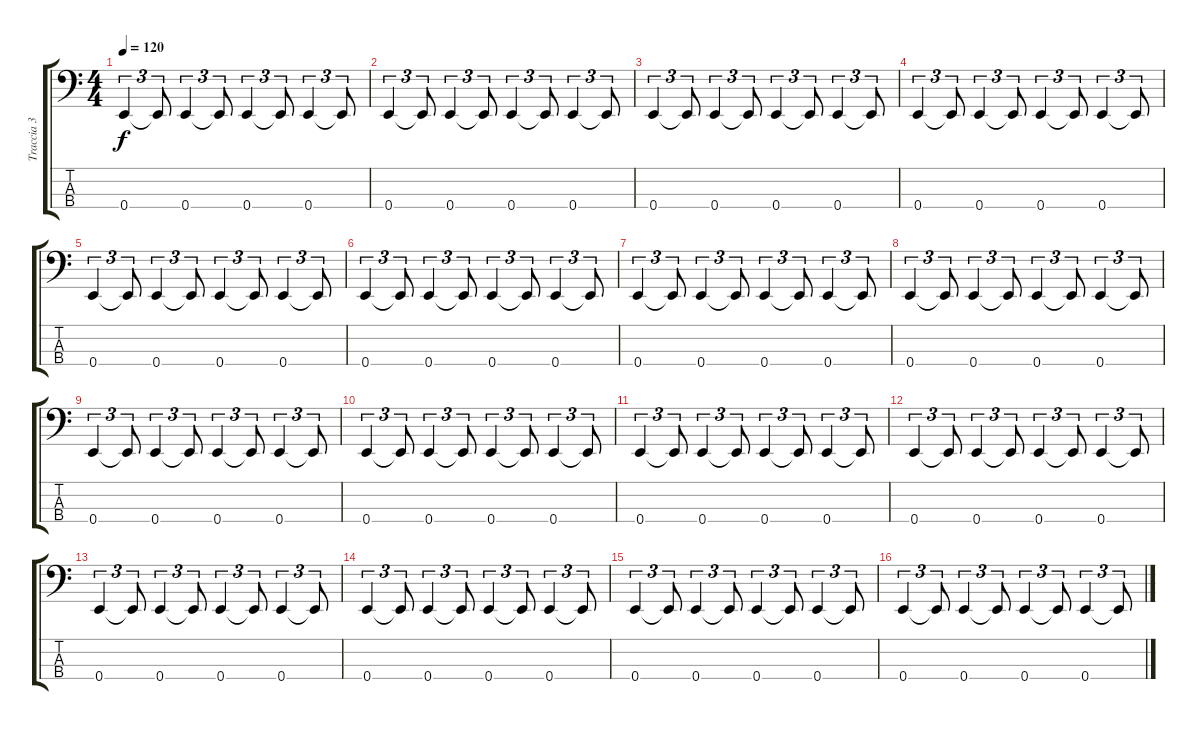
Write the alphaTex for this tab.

\track ("Traccia 3" "Traccia 3") {instrument electricbassfinger}
\staff {score tabs}
\tuning (G2 D2 A1 E1) {hide}
\ts (4 4)
\tempo 120
\clef f4
\ks c
0.4.4{tu (3 2) dy f} 0.4{t}.8{tu (3 2)} 0.4.4{tu (3 2)} 0.4{t}.8{tu (3 2)} 0.4.4{tu (3 2)} 0.4{t}.8{tu (3 2)} 0.4.4{tu (3 2)} 0.4{t}.8{tu (3 2)} |
0.4.4{tu (3 2)} 0.4{t}.8{tu (3 2)} 0.4.4{tu (3 2)} 0.4{t}.8{tu (3 2)} 0.4.4{tu (3 2)} 0.4{t}.8{tu (3 2)} 0.4.4{tu (3 2)} 0.4{t}.8{tu (3 2)} |
0.4.4{tu (3 2)} 0.4{t}.8{tu (3 2)} 0.4.4{tu (3 2)} 0.4{t}.8{tu (3 2)} 0.4.4{tu (3 2)} 0.4{t}.8{tu (3 2)} 0.4.4{tu (3 2)} 0.4{t}.8{tu (3 2)} |
0.4.4{tu (3 2)} 0.4{t}.8{tu (3 2)} 0.4.4{tu (3 2)} 0.4{t}.8{tu (3 2)} 0.4.4{tu (3 2)} 0.4{t}.8{tu (3 2)} 0.4.4{tu (3 2)} 0.4{t}.8{tu (3 2)} |
0.4.4{tu (3 2)} 0.4{t}.8{tu (3 2)} 0.4.4{tu (3 2)} 0.4{t}.8{tu (3 2)} 0.4.4{tu (3 2)} 0.4{t}.8{tu (3 2)} 0.4.4{tu (3 2)} 0.4{t}.8{tu (3 2)} |
0.4.4{tu (3 2)} 0.4{t}.8{tu (3 2)} 0.4.4{tu (3 2)} 0.4{t}.8{tu (3 2)} 0.4.4{tu (3 2)} 0.4{t}.8{tu (3 2)} 0.4.4{tu (3 2)} 0.4{t}.8{tu (3 2)} |
0.4.4{tu (3 2)} 0.4{t}.8{tu (3 2)} 0.4.4{tu (3 2)} 0.4{t}.8{tu (3 2)} 0.4.4{tu (3 2)} 0.4{t}.8{tu (3 2)} 0.4.4{tu (3 2)} 0.4{t}.8{tu (3 2)} |
0.4.4{tu (3 2)} 0.4{t}.8{tu (3 2)} 0.4.4{tu (3 2)} 0.4{t}.8{tu (3 2)} 0.4.4{tu (3 2)} 0.4{t}.8{tu (3 2)} 0.4.4{tu (3 2)} 0.4{t}.8{tu (3 2)} |
0.4.4{tu (3 2)} 0.4{t}.8{tu (3 2)} 0.4.4{tu (3 2)} 0.4{t}.8{tu (3 2)} 0.4.4{tu (3 2)} 0.4{t}.8{tu (3 2)} 0.4.4{tu (3 2)} 0.4{t}.8{tu (3 2)} |
0.4.4{tu (3 2)} 0.4{t}.8{tu (3 2)} 0.4.4{tu (3 2)} 0.4{t}.8{tu (3 2)} 0.4.4{tu (3 2)} 0.4{t}.8{tu (3 2)} 0.4.4{tu (3 2)} 0.4{t}.8{tu (3 2)} |
0.4.4{tu (3 2)} 0.4{t}.8{tu (3 2)} 0.4.4{tu (3 2)} 0.4{t}.8{tu (3 2)} 0.4.4{tu (3 2)} 0.4{t}.8{tu (3 2)} 0.4.4{tu (3 2)} 0.4{t}.8{tu (3 2)} |
0.4.4{tu (3 2)} 0.4{t}.8{tu (3 2)} 0.4.4{tu (3 2)} 0.4{t}.8{tu (3 2)} 0.4.4{tu (3 2)} 0.4{t}.8{tu (3 2)} 0.4.4{tu (3 2)} 0.4{t}.8{tu (3 2)} |
0.4.4{tu (3 2)} 0.4{t}.8{tu (3 2)} 0.4.4{tu (3 2)} 0.4{t}.8{tu (3 2)} 0.4.4{tu (3 2)} 0.4{t}.8{tu (3 2)} 0.4.4{tu (3 2)} 0.4{t}.8{tu (3 2)} |
0.4.4{tu (3 2)} 0.4{t}.8{tu (3 2)} 0.4.4{tu (3 2)} 0.4{t}.8{tu (3 2)} 0.4.4{tu (3 2)} 0.4{t}.8{tu (3 2)} 0.4.4{tu (3 2)} 0.4{t}.8{tu (3 2)} |
0.4.4{tu (3 2)} 0.4{t}.8{tu (3 2)} 0.4.4{tu (3 2)} 0.4{t}.8{tu (3 2)} 0.4.4{tu (3 2)} 0.4{t}.8{tu (3 2)} 0.4.4{tu (3 2)} 0.4{t}.8{tu (3 2)} |
0.4.4{tu (3 2)} 0.4{t}.8{tu (3 2)} 0.4.4{tu (3 2)} 0.4{t}.8{tu (3 2)} 0.4.4{tu (3 2)} 0.4{t}.8{tu (3 2)} 0.4.4{tu (3 2)} 0.4{t}.8{tu (3 2)}
